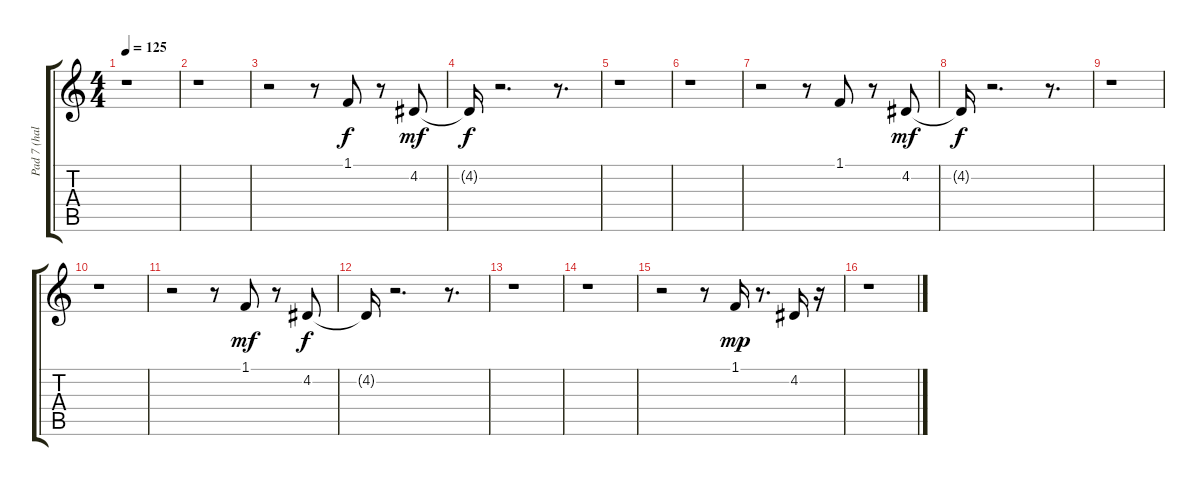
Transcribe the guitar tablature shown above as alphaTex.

\track ("Pad 7 (halo)" "Pad 7 (hal") {instrument pad7halo}
\staff {score tabs}
\tuning (E4 B3 G3 D3 A2 E2) {hide}
\ts (4 4)
\tempo 125
\clef g2
\ks c
r.1{dy f} |
r.1 |
r.2 r.8 1.1.8 r.8 4.2.8{dy mf} |
4.2{t}.16{dy f} r.2{d} r.8{d} |
r.1 |
r.1 |
r.2 r.8 1.1.8 r.8 4.2.8{dy mf} |
4.2{t}.16{dy f} r.2{d} r.8{d} |
r.1 |
r.1 |
r.2 r.8 1.1.8{dy mf} r.8 4.2.8{dy f} |
4.2{t}.16 r.2{d} r.8{d} |
r.1 |
r.1 |
r.2 r.8 1.1.16{dy mp} r.8{d} 4.2.16 r.16 |
r.1
